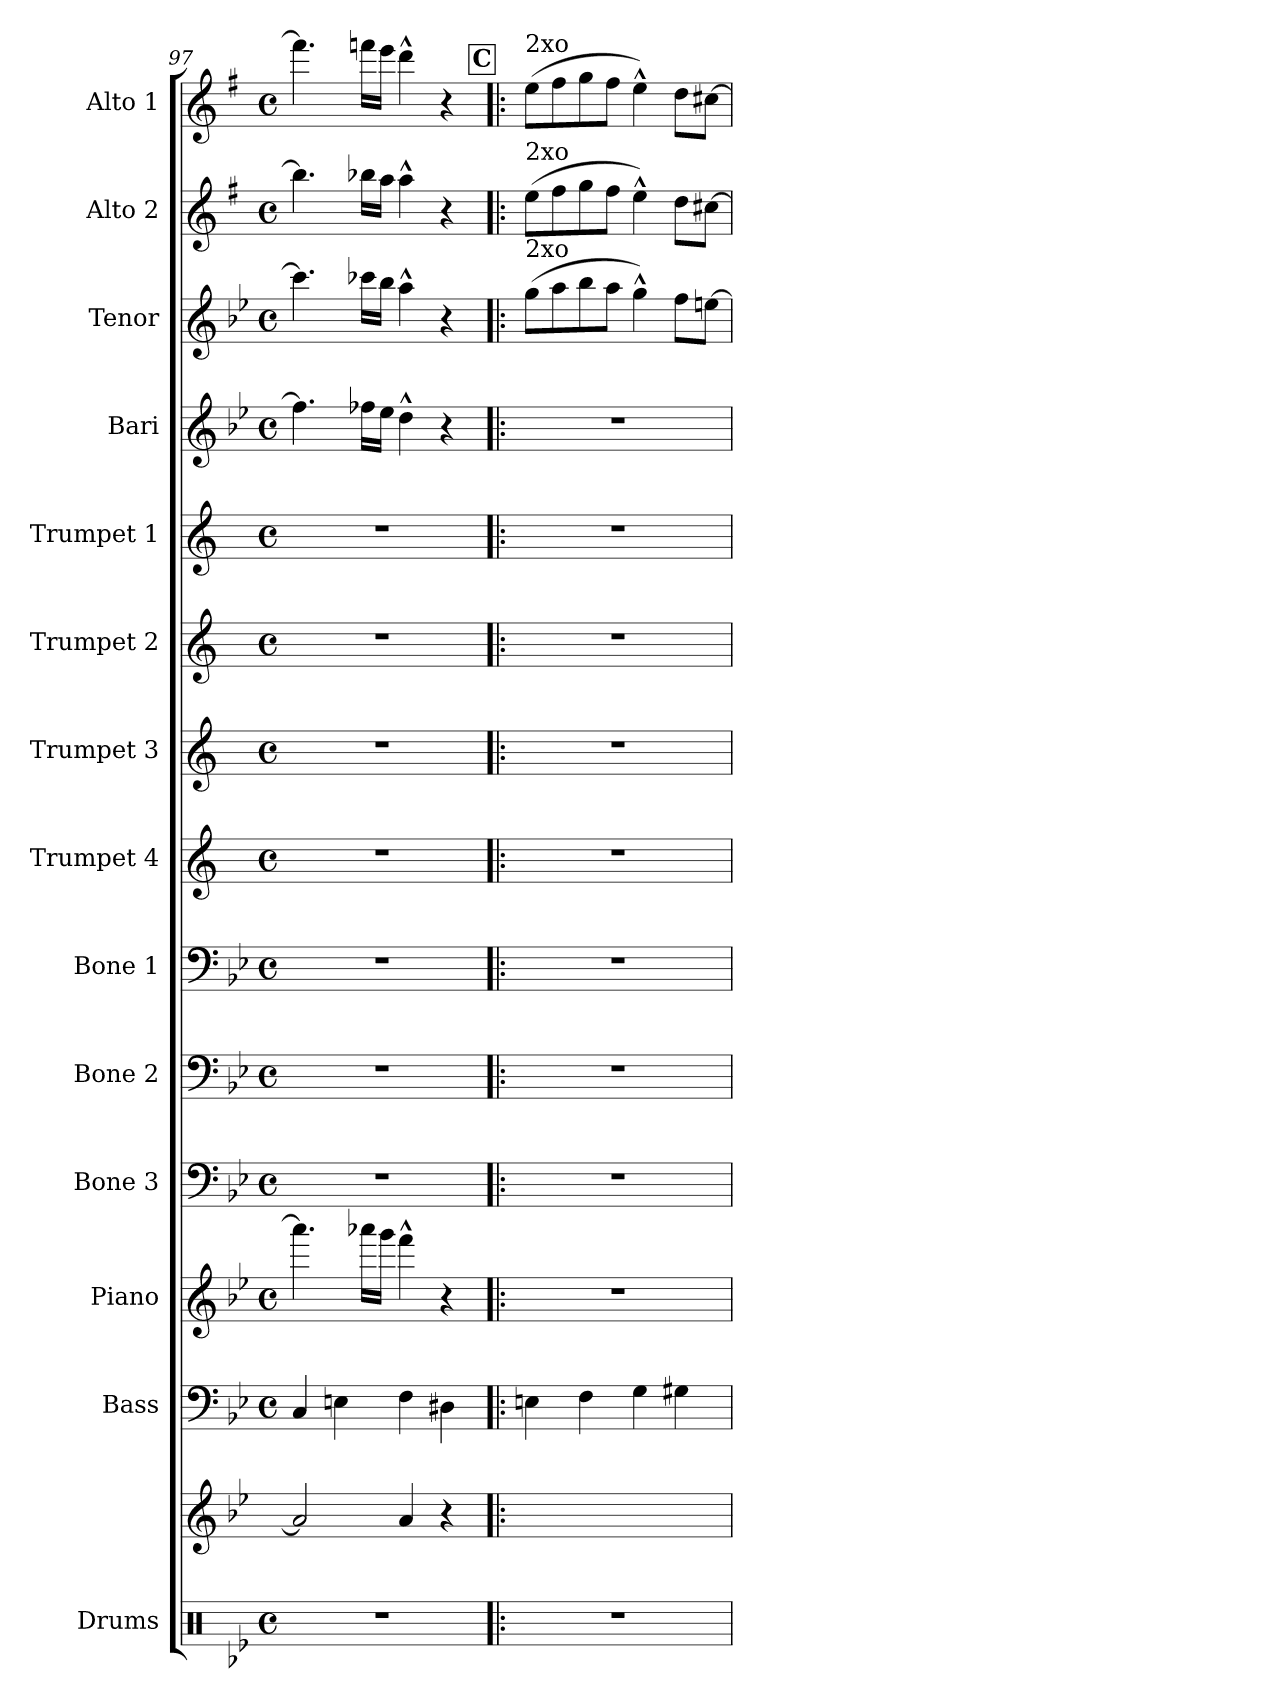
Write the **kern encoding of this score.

**kern	**kern	**kern	**kern	**kern	**kern	**kern	**kern	**kern	**kern	**kern	**kern	**kern	**kern	**kern
*part15	*part14	*part13	*part12	*part11	*part10	*part9	*part8	*part7	*part6	*part5	*part4	*part3	*part2	*part1
*staff15	*staff14	*staff13	*staff12	*staff11	*staff10	*staff9	*staff8	*staff7	*staff6	*staff5	*staff4	*staff3	*staff2	*staff1
*I"Drums	*	*I"Bass	*I"Piano	*I"Bone 3	*I"Bone 2	*I"Bone 1	*I"Trumpet 4	*I"Trumpet 3	*I"Trumpet 2	*I"Trumpet 1	*I"Bari	*I"Tenor	*I"Alto 2	*I"Alto 1
*	*	*	*	*	*	*	*I'Tpt	*	*I'Tpt	*I'Tpt	*	*	*	*
*clefX	*clefG2	*clefF4	*clefG2	*clefF4	*clefF4	*clefF4	*clefG2	*clefG2	*clefG2	*clefG2	*clefG2	*clefG2	*clefG2	*clefG2
*	*	*ITrd7c12	*ITrd8c14	*	*	*	*ITrd1c2	*ITrd1c2	*ITrd1c2	*ITrd1c2	*ITrd12c21	*ITrd8c14	*ITrd5c9	*ITrd5c9
*k[b-e-]	*k[b-e-]	*k[b-e-]	*k[b-e-]	*k[b-e-]	*k[b-e-]	*k[b-e-]	*k[b-e-]	*k[b-e-]	*k[b-e-]	*k[b-e-]	*k[b-e-]	*k[b-e-]	*k[b-e-]	*k[b-e-]
*B-:	*B-:	*B-:	*B-:	*B-:	*B-:	*B-:	*B-:	*B-:	*B-:	*B-:	*B-:	*B-:	*B-:	*B-:
*M4/4	*	*M4/4	*M4/4	*M4/4	*M4/4	*M4/4	*M4/4	*M4/4	*M4/4	*M4/4	*M4/4	*M4/4	*M4/4	*M4/4
*met(c)	*	*met(c)	*met(c)	*met(c)	*met(c)	*met(c)	*met(c)	*met(c)	*met(c)	*met(c)	*met(c)	*met(c)	*met(c)	*met(c)
=97	=97	=97	=97	=97	=97	=97	=97	=97	=97	=97	=97	=97	=97	=97
1r	2a/]	4CC/	4.aa\]	1r	1r	1r	1r	1r	1r	1r	4.f\]	4.cc\]	4.dd\]	4.aa\]
.	.	4EEn\	.	.	.	.	.	.	.	.	.	.	.	.
.	.	.	16aa-X\LL	.	.	.	.	.	.	.	16f-X\LL	16cc-X\LL	16dd-X\LL	16aa-X\LL
.	.	.	16gg\JJ	.	.	.	.	.	.	.	16e-\JJ	16b-\JJ	16cc\JJ	16gg\JJ
.	4a/	4FF\	4ff^^>\	.	.	.	.	.	.	.	4d^^>\	4a^^>\	4cc^^>\	4ff^^>\
.	4r	4DD#X\	4r	.	.	.	.	.	.	.	4r	4r	4r	4r
!!LO:PB:g=z
!!LO:REH:place=s1:a:B:fs=18:t=C
=98!|:	=98!|:	=98!|:	=98!|:	=98!|:	=98!|:	=98!|:	=98!|:	=98!|:	=98!|:	=98!|:	=98!|:	=98!|:	=98!|:	=98!|:
!	!	!	!	!	!	!	!	!	!	!	!	!	!	!LO:TX:a:t=2xo
!	!	!	!	!	!	!	!	!	!	!	!	!	!LO:TX:a:t=2xo	!
!	!	!	!	!	!	!	!	!	!	!	!	!LO:TX:a:t=2xo	!	!
1r	1ryy	4EEn\	1r	1r	1r	1r	1r	1r	1r	1r	1r	(>8g\L	(>8g\L	(>8g\L
.	.	.	.	.	.	.	.	.	.	.	.	8a\	8a\	8a\
.	.	4FF\	.	.	.	.	.	.	.	.	.	8b-\	8b-\	8b-\
.	.	.	.	.	.	.	.	.	.	.	.	8a\J	8a\J	8a\J
.	.	4GG\	.	.	.	.	.	.	.	.	.	4g^^>\)	4g^^>\)	4g^^>\)
.	.	4GG#X\	.	.	.	.	.	.	.	.	.	8f\L	8f\L	8f\L
.	.	.	.	.	.	.	.	.	.	.	.	[8en\J	[8en\J	[8en\J
=	=	=	=	=	=	=	=	=	=	=	=	=	=	=
*-	*-	*-	*-	*-	*-	*-	*-	*-	*-	*-	*-	*-	*-	*-
